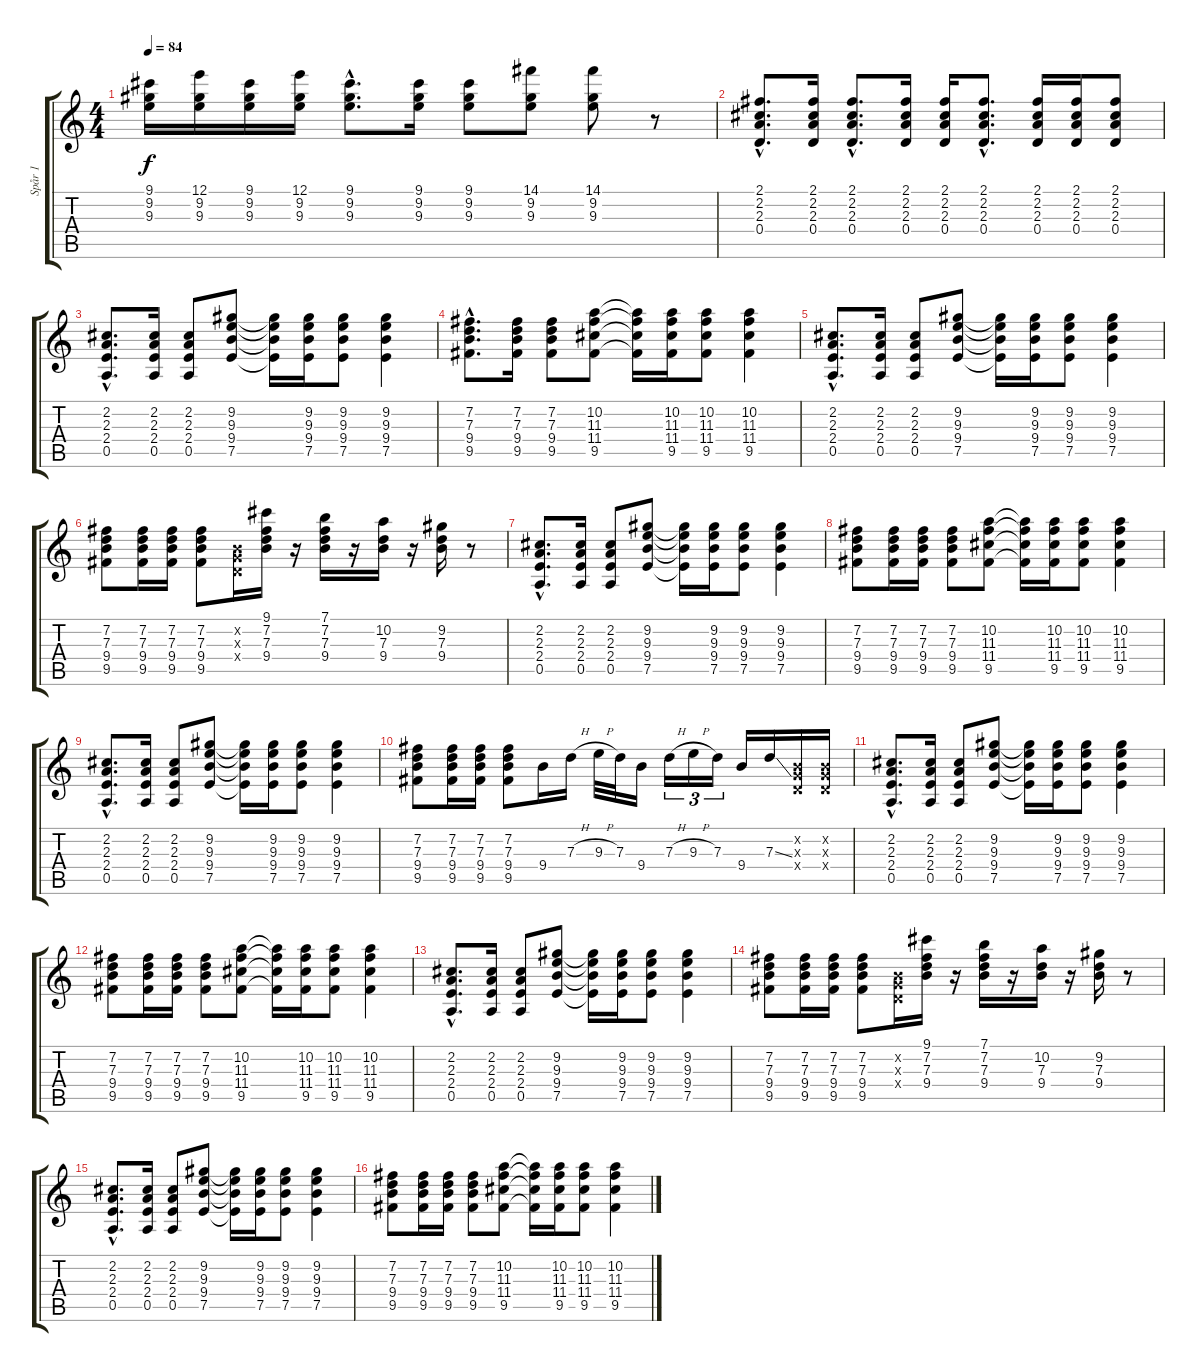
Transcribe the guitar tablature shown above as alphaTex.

\track ("Spår 1" "Spår 1") {instrument electricguitarclean}
\staff {score tabs}
\tuning (E4 B3 G3 D3 A2 E2) {hide}
\ts (4 4)
\tempo 84
\clef g2
\ks c
(9.1 9.2 9.3).16{dy f} (12.1 9.2 9.3).16 (9.1 9.2 9.3).16 (12.1 9.2 9.3).16 (9.1{hac} 9.2{hac} 9.3{hac}).8{d} (9.1 9.2 9.3).16 (9.1 9.2 9.3).8 (14.1 9.2 9.3).8 (14.1 9.2 9.3).8 r.8 |
(2.1{hac} 2.2{hac} 2.3{hac} 0.4{hac}).8{d} (2.1 2.2 2.3 0.4).16 (2.1{hac} 2.2{hac} 2.3{hac} 0.4{hac}).8{d} (2.1 2.2 2.3 0.4).16 (2.1 2.2 2.3 0.4).16 (2.1{hac} 2.2{hac} 2.3{hac} 0.4{hac}).8{d} (2.1 2.2 2.3 0.4).16 (2.1 2.2 2.3 0.4).16 (2.1 2.2 2.3 0.4).8 |
(2.2{hac} 2.3{hac} 2.4{hac} 0.5{hac}).8{d} (2.2 2.3 2.4 0.5).16 (2.2 2.3 2.4 0.5).8 (9.2 9.3 9.4 7.5).8 (9.2{t} 9.3{t} 9.4{t} 7.5{t}).16 (9.2 9.3 9.4 7.5).16 (9.2 9.3 9.4 7.5).8 (9.2 9.3 9.4 7.5).4 |
(7.2{hac} 7.3{hac} 9.4{hac} 9.5{hac}).8{d} (7.2 7.3 9.4 9.5).16 (7.2 7.3 9.4 9.5).8 (10.2 11.3 11.4 9.5).8 (10.2{t} 11.3{t} 11.4{t} 9.5{t}).16 (10.2 11.3 11.4 9.5).16 (10.2 11.3 11.4 9.5).8 (10.2 11.3 11.4 9.5).4 |
(2.2{hac} 2.3{hac} 2.4{hac} 0.5{hac}).8{d} (2.2 2.3 2.4 0.5).16 (2.2 2.3 2.4 0.5).8 (9.2 9.3 9.4 7.5).8 (9.2{t} 9.3{t} 9.4{t} 7.5{t}).16 (9.2 9.3 9.4 7.5).16 (9.2 9.3 9.4 7.5).8 (9.2 9.3 9.4 7.5).4 |
(7.2 7.3 9.4 9.5).8 (7.2 7.3 9.4 9.5).16 (7.2 7.3 9.4 9.5).16 (7.2 7.3 9.4 9.5).8 (0.2{x} 0.3{x} 0.4{x}).16 (9.1 7.2 7.3 9.4).16 r.16 (7.1 7.2 7.3 9.4).16 r.16 (10.2 7.3 9.4).16 r.16 (9.2 7.3 9.4).16 r.8 |
(2.2{hac} 2.3{hac} 2.4{hac} 0.5{hac}).8{d} (2.2 2.3 2.4 0.5).16 (2.2 2.3 2.4 0.5).8 (9.2 9.3 9.4 7.5).8 (9.2{t} 9.3{t} 9.4{t} 7.5{t}).16 (9.2 9.3 9.4 7.5).16 (9.2 9.3 9.4 7.5).8 (9.2 9.3 9.4 7.5).4 |
(7.2 7.3 9.4 9.5).8 (7.2 7.3 9.4 9.5).16 (7.2 7.3 9.4 9.5).16 (7.2 7.3 9.4 9.5).8 (10.2 11.3 11.4 9.5).8 (10.2{t} 11.3{t} 11.4{t} 9.5{t}).16 (10.2 11.3 11.4 9.5).16 (10.2 11.3 11.4 9.5).8 (10.2 11.3 11.4 9.5).4 |
(2.2{hac} 2.3{hac} 2.4{hac} 0.5{hac}).8{d} (2.2 2.3 2.4 0.5).16 (2.2 2.3 2.4 0.5).8 (9.2 9.3 9.4 7.5).8 (9.2{t} 9.3{t} 9.4{t} 7.5{t}).16 (9.2 9.3 9.4 7.5).16 (9.2 9.3 9.4 7.5).8 (9.2 9.3 9.4 7.5).4 |
(7.2 7.3 9.4 9.5).8 (7.2 7.3 9.4 9.5).16 (7.2 7.3 9.4 9.5).16 (7.2 7.3 9.4 9.5).8 9.4.16 7.3{h}.16 9.3{h}.32 7.3.32 9.4.16 7.3{h}.16{tu (3 2)} 9.3{h}.16{tu (3 2)} 7.3.16{tu (3 2)} 9.4.16 7.3{ss}.16 (0.2{x} 0.3{x} 0.4{x}).16 (0.2{x} 0.3{x} 0.4{x}).16 |
(2.2{hac} 2.3{hac} 2.4{hac} 0.5{hac}).8{d} (2.2 2.3 2.4 0.5).16 (2.2 2.3 2.4 0.5).8 (9.2 9.3 9.4 7.5).8 (9.2{t} 9.3{t} 9.4{t} 7.5{t}).16 (9.2 9.3 9.4 7.5).16 (9.2 9.3 9.4 7.5).8 (9.2 9.3 9.4 7.5).4 |
(7.2 7.3 9.4 9.5).8 (7.2 7.3 9.4 9.5).16 (7.2 7.3 9.4 9.5).16 (7.2 7.3 9.4 9.5).8 (10.2 11.3 11.4 9.5).8 (10.2{t} 11.3{t} 11.4{t} 9.5{t}).16 (10.2 11.3 11.4 9.5).16 (10.2 11.3 11.4 9.5).8 (10.2 11.3 11.4 9.5).4 |
(2.2{hac} 2.3{hac} 2.4{hac} 0.5{hac}).8{d} (2.2 2.3 2.4 0.5).16 (2.2 2.3 2.4 0.5).8 (9.2 9.3 9.4 7.5).8 (9.2{t} 9.3{t} 9.4{t} 7.5{t}).16 (9.2 9.3 9.4 7.5).16 (9.2 9.3 9.4 7.5).8 (9.2 9.3 9.4 7.5).4 |
(7.2 7.3 9.4 9.5).8 (7.2 7.3 9.4 9.5).16 (7.2 7.3 9.4 9.5).16 (7.2 7.3 9.4 9.5).8 (0.2{x} 0.3{x} 0.4{x}).16 (9.1 7.2 7.3 9.4).16 r.16 (7.1 7.2 7.3 9.4).16 r.16 (10.2 7.3 9.4).16 r.16 (9.2 7.3 9.4).16 r.8 |
(2.2{hac} 2.3{hac} 2.4{hac} 0.5{hac}).8{d} (2.2 2.3 2.4 0.5).16 (2.2 2.3 2.4 0.5).8 (9.2 9.3 9.4 7.5).8 (9.2{t} 9.3{t} 9.4{t} 7.5{t}).16 (9.2 9.3 9.4 7.5).16 (9.2 9.3 9.4 7.5).8 (9.2 9.3 9.4 7.5).4 |
(7.2 7.3 9.4 9.5).8 (7.2 7.3 9.4 9.5).16 (7.2 7.3 9.4 9.5).16 (7.2 7.3 9.4 9.5).8 (10.2 11.3 11.4 9.5).8 (10.2{t} 11.3{t} 11.4{t} 9.5{t}).16 (10.2 11.3 11.4 9.5).16 (10.2 11.3 11.4 9.5).8 (10.2 11.3 11.4 9.5).4
